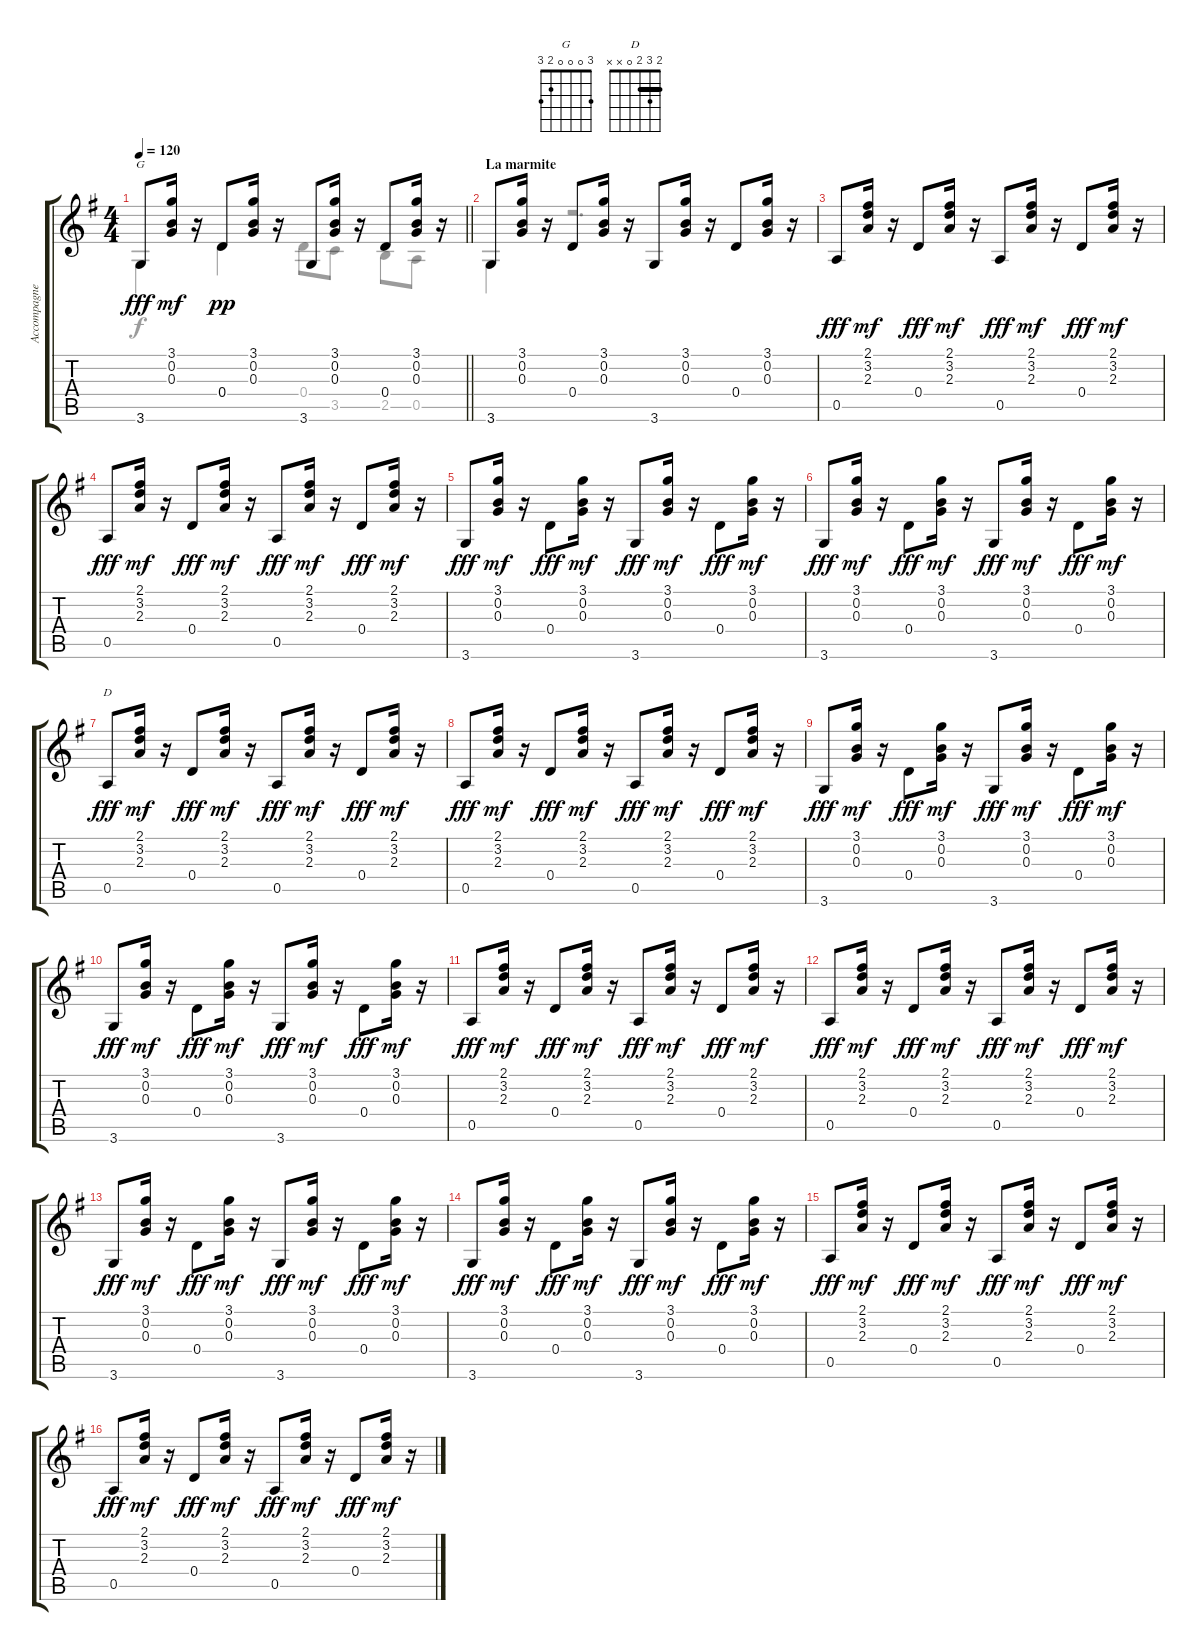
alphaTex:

\track ("Accompagnement 1" "Accompagne") {mute instrument acousticguitarsteel}
\staff {score tabs}
\tuning (E4 B3 G3 D3 A2 E2) {hide}
\chord ("G" 3 0 0 0 2 3)
\chord ("D" 2 3 2 0 x x) {barre 2}
\voice
\ts (4 4)
\tempo 120
\clef g2
\barLineRight lightlight
\ks g
3.6.8{ch "G" dy fff} (3.1 0.2 0.3).16{dy mf} r.16 0.4.8{dy pp} (3.1 0.2 0.3).16 r.16 3.6.8 (3.1 0.2 0.3).16 r.16 0.4.8 (3.1 0.2 0.3).16 r.16 |
\section ("" "La marmite")
3.6.8 (3.1 0.2 0.3).16 r.16 0.4.8 (3.1 0.2 0.3).16 r.16 3.6.8 (3.1 0.2 0.3).16 r.16 0.4.8 (3.1 0.2 0.3).16 r.16 |
0.5.8{dy fff} (2.1 3.2 2.3).16{dy mf} r.16 0.4.8{dy fff} (2.1 3.2 2.3).16{dy mf} r.16 0.5.8{dy fff} (2.1 3.2 2.3).16{dy mf} r.16 0.4.8{dy fff} (2.1 3.2 2.3).16{dy mf} r.16 |
0.5.8{dy fff} (2.1 3.2 2.3).16{dy mf} r.16 0.4.8{dy fff} (2.1 3.2 2.3).16{dy mf} r.16 0.5.8{dy fff} (2.1 3.2 2.3).16{dy mf} r.16 0.4.8{dy fff} (2.1 3.2 2.3).16{dy mf} r.16 |
3.6.8{dy fff} (3.1 0.2 0.3).16{dy mf} r.16 0.4.8{dy fff} (3.1 0.2 0.3).16{dy mf} r.16 3.6.8{dy fff} (3.1 0.2 0.3).16{dy mf} r.16 0.4.8{dy fff} (3.1 0.2 0.3).16{dy mf} r.16 |
3.6.8{dy fff} (3.1 0.2 0.3).16{dy mf} r.16 0.4.8{dy fff} (3.1 0.2 0.3).16{dy mf} r.16 3.6.8{dy fff} (3.1 0.2 0.3).16{dy mf} r.16 0.4.8{dy fff} (3.1 0.2 0.3).16{dy mf} r.16 |
0.5.8{ch "D" dy fff} (2.1 3.2 2.3).16{dy mf} r.16 0.4.8{dy fff} (2.1 3.2 2.3).16{dy mf} r.16 0.5.8{dy fff} (2.1 3.2 2.3).16{dy mf} r.16 0.4.8{dy fff} (2.1 3.2 2.3).16{dy mf} r.16 |
0.5.8{dy fff} (2.1 3.2 2.3).16{dy mf} r.16 0.4.8{dy fff} (2.1 3.2 2.3).16{dy mf} r.16 0.5.8{dy fff} (2.1 3.2 2.3).16{dy mf} r.16 0.4.8{dy fff} (2.1 3.2 2.3).16{dy mf} r.16 |
3.6.8{dy fff} (3.1 0.2 0.3).16{dy mf} r.16 0.4.8{dy fff} (3.1 0.2 0.3).16{dy mf} r.16 3.6.8{dy fff} (3.1 0.2 0.3).16{dy mf} r.16 0.4.8{dy fff} (3.1 0.2 0.3).16{dy mf} r.16 |
3.6.8{dy fff} (3.1 0.2 0.3).16{dy mf} r.16 0.4.8{dy fff} (3.1 0.2 0.3).16{dy mf} r.16 3.6.8{dy fff} (3.1 0.2 0.3).16{dy mf} r.16 0.4.8{dy fff} (3.1 0.2 0.3).16{dy mf} r.16 |
0.5.8{dy fff} (2.1 3.2 2.3).16{dy mf} r.16 0.4.8{dy fff} (2.1 3.2 2.3).16{dy mf} r.16 0.5.8{dy fff} (2.1 3.2 2.3).16{dy mf} r.16 0.4.8{dy fff} (2.1 3.2 2.3).16{dy mf} r.16 |
0.5.8{dy fff} (2.1 3.2 2.3).16{dy mf} r.16 0.4.8{dy fff} (2.1 3.2 2.3).16{dy mf} r.16 0.5.8{dy fff} (2.1 3.2 2.3).16{dy mf} r.16 0.4.8{dy fff} (2.1 3.2 2.3).16{dy mf} r.16 |
3.6.8{dy fff} (3.1 0.2 0.3).16{dy mf} r.16 0.4.8{dy fff} (3.1 0.2 0.3).16{dy mf} r.16 3.6.8{dy fff} (3.1 0.2 0.3).16{dy mf} r.16 0.4.8{dy fff} (3.1 0.2 0.3).16{dy mf} r.16 |
3.6.8{dy fff} (3.1 0.2 0.3).16{dy mf} r.16 0.4.8{dy fff} (3.1 0.2 0.3).16{dy mf} r.16 3.6.8{dy fff} (3.1 0.2 0.3).16{dy mf} r.16 0.4.8{dy fff} (3.1 0.2 0.3).16{dy mf} r.16 |
0.5.8{dy fff} (2.1 3.2 2.3).16{dy mf} r.16 0.4.8{dy fff} (2.1 3.2 2.3).16{dy mf} r.16 0.5.8{dy fff} (2.1 3.2 2.3).16{dy mf} r.16 0.4.8{dy fff} (2.1 3.2 2.3).16{dy mf} r.16 |
0.5.8{dy fff} (2.1 3.2 2.3).16{dy mf} r.16 0.4.8{dy fff} (2.1 3.2 2.3).16{dy mf} r.16 0.5.8{dy fff} (2.1 3.2 2.3).16{dy mf} r.16 0.4.8{dy fff} (2.1 3.2 2.3).16{dy mf} r.16
\voice
\clef g2
\ottava regular
\simile none
\barLineRight lightlight
\ks g
3.6.4{dy f} 0.4.4 0.4.8 3.5.8 2.5.8 0.5.8 |
3.6.4 r.2{d} |
|
|
|
|
|
|
|
|
|
|
|
|
|
